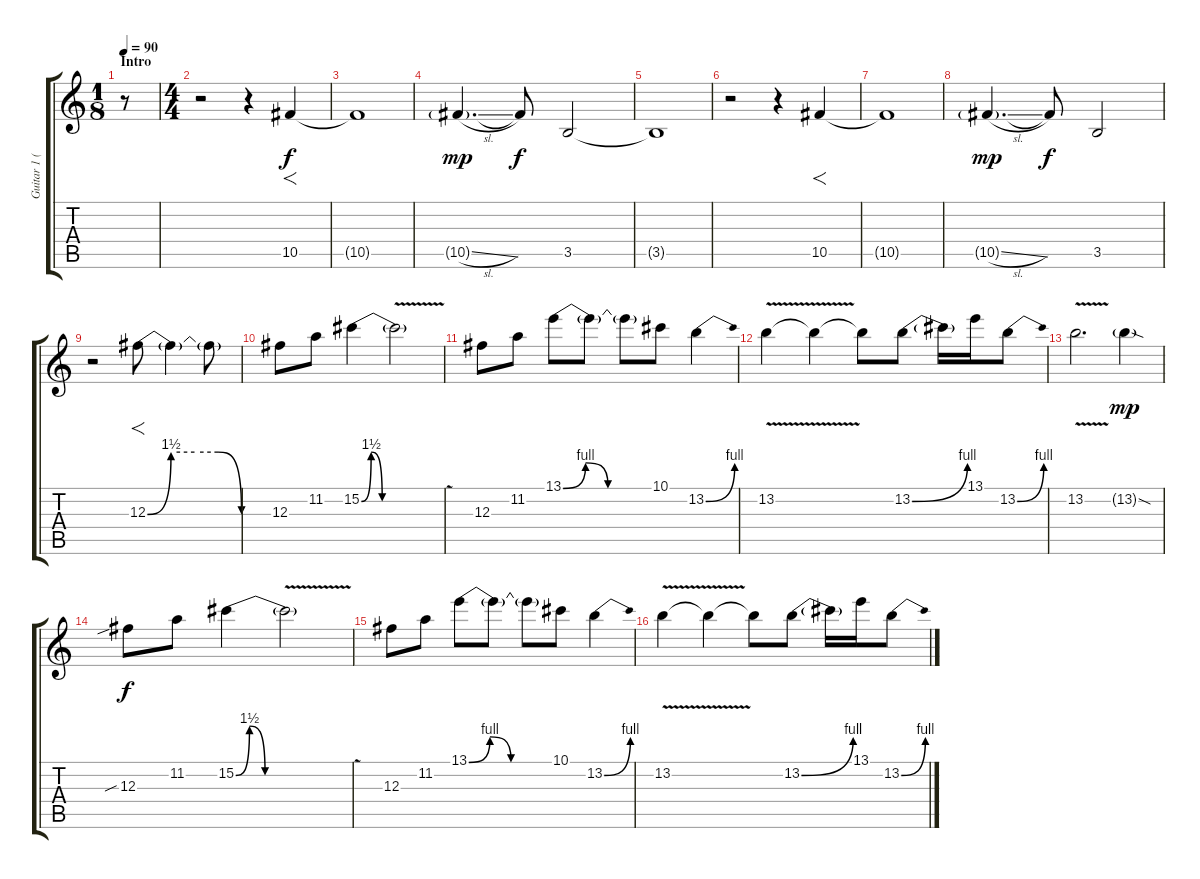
\track ("Guitar 1 (Slash)" "Guitar 1 (") {instrument overdrivenguitar}
\staff {score tabs}
\tuning (Eb4 Bb3 Gb3 Db3 Ab2 Eb2) {hide}
\ts (1 8)
\section ("" "Intro")
\tempo 90
\clef g2
\ks c
r.8{dy f instrument overdrivenguitar} |
\ts (4 4)
r.2 r.4 10.5.4{f} |
10.5{t}.1 |
10.5{sl g}.4{d dy mp} 10.5{t}.8{dy f} 3.5.2 |
3.5{t}.1 |
r.2 r.4 10.5.4{f} |
10.5{t}.1 |
10.5{sl g}.4{d dy mp} 10.5{t}.8{dy f} 3.5.2 |
r.2 12.3{be (custom 0 0 15 6 30 6 45 6 60 0)}.8{f} 12.3{t}.4 12.3{t}.8 |
12.3.8 11.2.8 15.2{be (custom 0 0 7 6 15 0 60 0)}.4 15.2{v t}.2 |
12.3.8 11.2.8 13.1{be (custom 0 0 15 4 30 0 60 0)}.8 13.1{t}.8 13.1{t}.8 10.1.8 13.2{be (bend 0 0 60 4)}.4 |
13.2{v}.4 13.2{t}.4 13.2{t}.8 13.2{be (bend 0 0 60 4)}.8 13.2{t}.16 13.1.16 13.2{be (bend 0 0 60 4)}.8 |
13.2{v}.2{d} 13.2{sod g}.4{dy mp} |
12.3{sib}.8{dy f} 11.2.8 15.2{be (custom 0 0 7 6 15 0 60 0)}.4 15.2{v t}.2 |
12.3.8 11.2.8 13.1{be (custom 0 0 15 4 30 0 60 0)}.8 13.1{t}.8 13.1{t}.8 10.1.8 13.2{be (bend 0 0 60 4)}.4 |
13.2{v}.4 13.2{t}.4 13.2{t}.8 13.2{be (bend 0 0 60 4)}.8 13.2{t}.16 13.1.16 13.2{be (bend 0 0 60 4)}.8
